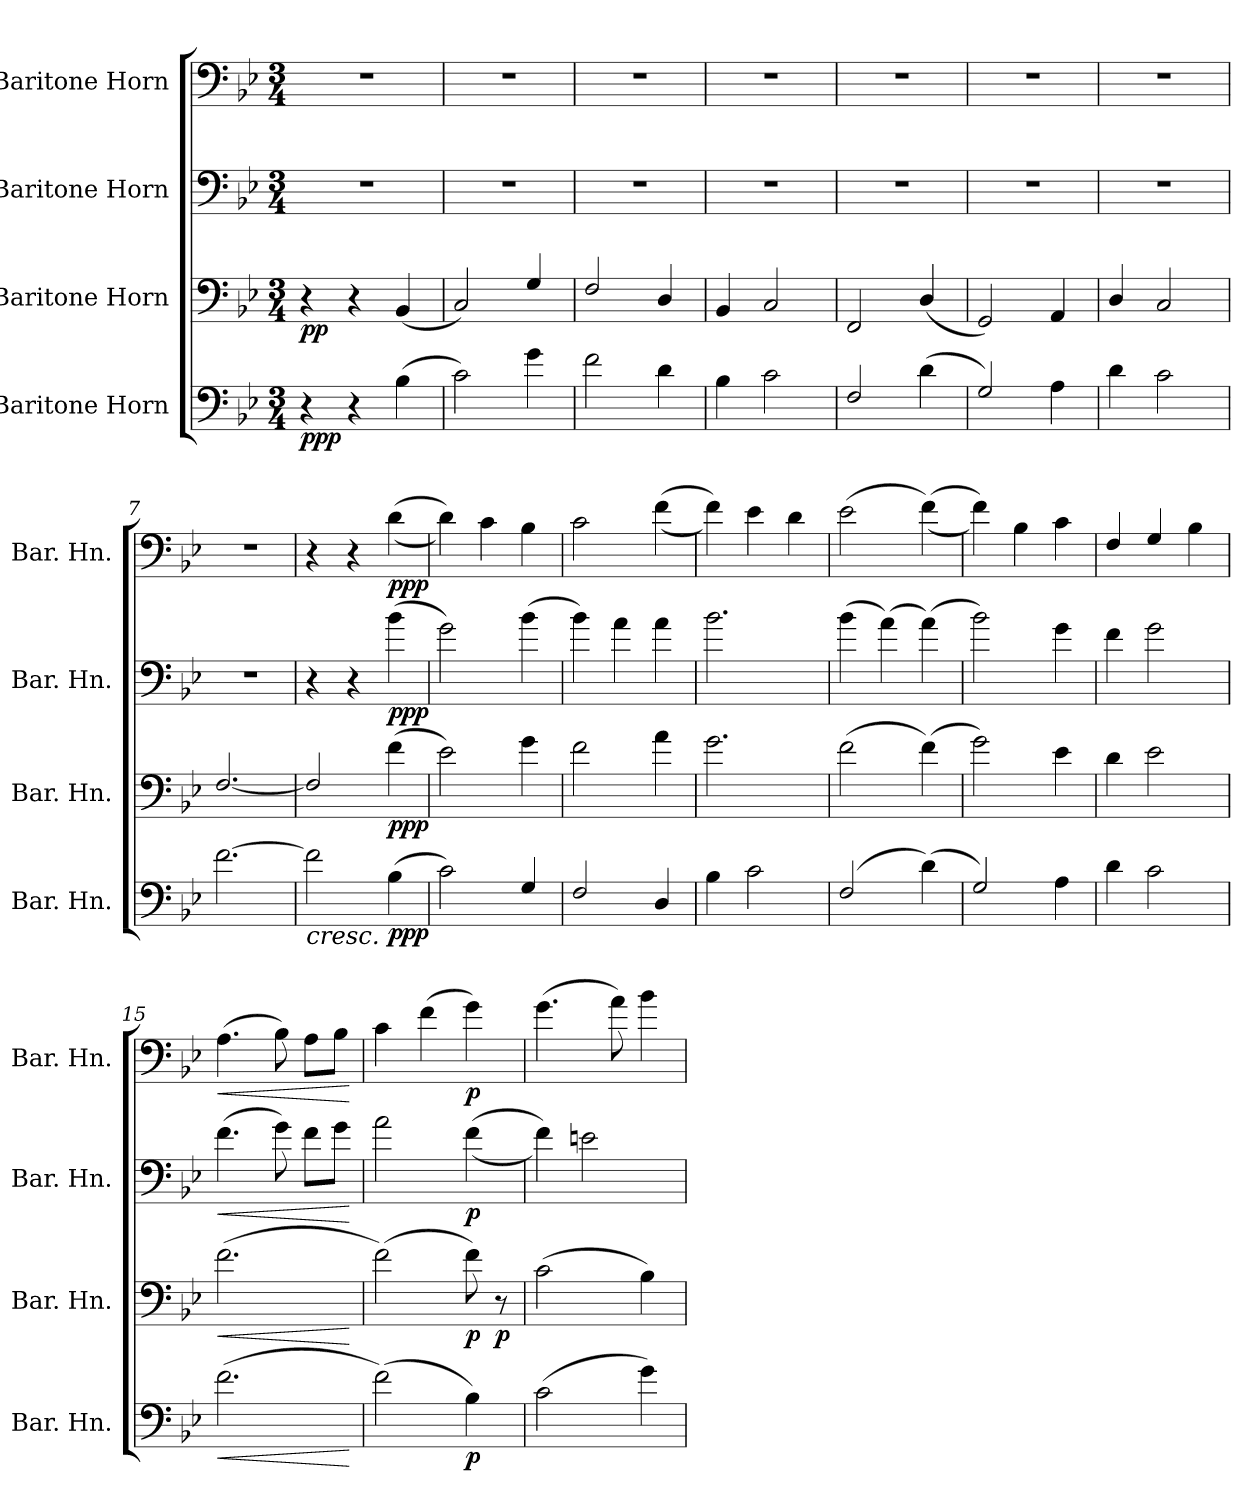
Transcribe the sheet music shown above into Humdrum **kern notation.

**kern	**dynam	**kern	**dynam	**kern	**dynam	**kern	**dynam
*part4	*part4	*part3	*part3	*part2	*part2	*part1	*part1
*staff4	*staff4	*staff3	*staff3	*staff2	*staff2	*staff1	*staff1
*I"Baritone Horn	*	*I"Baritone Horn	*	*I"Baritone Horn	*	*I"Baritone Horn	*
*I'Bar. Hn.	*	*I'Bar. Hn.	*	*I'Bar. Hn.	*	*I'Bar. Hn.	*
*clefF4	*	*clefF4	*	*clefF4	*	*clefF4	*
*ITrd4c7	*	*ITrd4c7	*	*ITrd4c7	*	*ITrd4c7	*
*k[b-e-a-]	*	*k[b-e-a-]	*	*k[b-e-a-]	*	*k[b-e-a-]	*
*E-:	*	*E-:	*	*E-:	*	*E-:	*
*M3/4	*	*M3/4	*	*M3/4	*	*M3/4	*
=	=	=	=	=	=	=	=
!	!LO:DY:b	!	!	!	!	!	!
!	!LO:DY:n=1:b	!	!LO:DY:b	!	!	!	!
4r	p pp	4r	pp	2.r	.	2.r	.
4r	.	4r	.	.	.	.	.
(4E-\	.	(4EE-/	.	.	.	.	.
=1	=1	=1	=1	=1	=1	=1	=1
2F\)	.	2FF/)	.	2.r	.	2.r	.
4c\	.	4C/	.	.	.	.	.
=2	=2	=2	=2	=2	=2	=2	=2
2B-\	.	2BB-/	.	2.r	.	2.r	.
4G\	.	4GG/	.	.	.	.	.
=3	=3	=3	=3	=3	=3	=3	=3
4E-\	.	4EE-/	.	2.r	.	2.r	.
2F\	.	2FF/	.	.	.	.	.
=4	=4	=4	=4	=4	=4	=4	=4
2BB-/	.	2BBB-/	.	2.r	.	2.r	.
(4G\	.	(4GG/	.	.	.	.	.
=5	=5	=5	=5	=5	=5	=5	=5
2C/)	.	2CC/)	.	2.r	.	2.r	.
4D\	.	4DD/	.	.	.	.	.
=6	=6	=6	=6	=6	=6	=6	=6
4G\	.	4GG/	.	2.r	.	2.r	.
2F\	.	2FF/	.	.	.	.	.
=7	=7	=7	=7	=7	=7	=7	=7
[2.B-\	.	[2.BB-/	.	2.r	.	2.r	.
=8	=8	=8	=8	=8	=8	=8	=8
!	!LO:HP:b	!	!	!	!	!	!
2B-\]	<	2BB-/]	.	4r	.	4r	.
.	.	.	.	4r	.	4r	.
!	!LO:DY:b	!	!	!	!	!	!
!	!LO:DY:n=1:b	!	!LO:DY:b	!	!	!	!
!	!	!	!LO:DY:n=1:b	!	!LO:DY:b	!	!
!	!	!	!	!	!LO:DY:n=1:b	!	!LO:DY:b
!	!	!	!	!	!	!	!LO:DY:n=1:b
(4E-\	p pp	(4B-\	p pp	(4e-\	p pp	((4G\	p pp
.	[	.	.	.	.	.	.
=9	=9	=9	=9	=9	=9	=9	=9
2F\)	.	2A-\)	.	2c\)	.	4G\))	.
.	.	.	.	.	.	4F\	.
4C/	.	4c\	.	(4e-\	.	4E-\	.
=10	=10	=10	=10	=10	=10	=10	=10
2BB-/	.	2B-\	.	4e-\)	.	2F\	.
.	.	.	.	4d\	.	.	.
4GG/	.	4d\	.	4d\	.	((4B-\	.
!!LO:LB:g=z
=11	=11	=11	=11	=11	=11	=11	=11
4E-\	.	2.c\	.	2.e-\	.	4B-\))	.
2F\	.	.	.	.	.	4A-\	.
.	.	.	.	.	.	4G\	.
=12	=12	=12	=12	=12	=12	=12	=12
(2BB-/	.	(2B-\	.	(4e-\	.	(2A-\	.
.	.	.	.	(4d\)	.	.	.
(4G\)	.	(4B-\)	.	(4d\)	.	((4B-\)	.
=13	=13	=13	=13	=13	=13	=13	=13
2C/)	.	2c\)	.	2e-\)	.	4B-\))	.
.	.	.	.	.	.	4E-\	.
4D\	.	4A-\	.	4c\	.	4F\	.
=14	=14	=14	=14	=14	=14	=14	=14
4G\	.	4G\	.	4B-\	.	4BB-/	.
2F\	.	2A-\	.	2c\	.	4C/	.
.	.	.	.	.	.	4E-\	.
=15	=15	=15	=15	=15	=15	=15	=15
!	!LO:HP:b	!	!LO:HP:b	!	!LO:HP:b	!	!LO:HP:b
(2.B-\	<	(2.B-\	<	(4.B-\	<	(4.D\	<
.	.	.	.	8c\)	.	8E-\)	.
.	.	.	.	8B-\L	.	8D\L	.
.	.	.	.	8c\J	.	8E-\J	.
.	[	.	[	.	[	.	[
=16	=16	=16	=16	=16	=16	=16	=16
(2B-\)	.	(2B-\)	.	2d\	.	4F\	.
.	.	.	.	.	.	(4B-\	.
!	!LO:DY:b	!	!LO:DY:b	!	!LO:DY:b	!	!LO:DY:b
4E-\)	p	8B-\)	p	((4B-\	p	4c\)	p
!	!	!	!LO:DY:b	!	!	!	!
.	.	8r	p	.	.	.	.
=17	=17	=17	=17	=17	=17	=17	=17
(2F\	.	(2F\	.	4B-\))	.	(4.c\	.
.	.	.	.	2An\	.	.	.
.	.	.	.	.	.	8d\)	.
4c\)	.	4E-\)	.	.	.	4e-\	.
=	=	=	=	=	=	=	=
*-	*-	*-	*-	*-	*-	*-	*-
